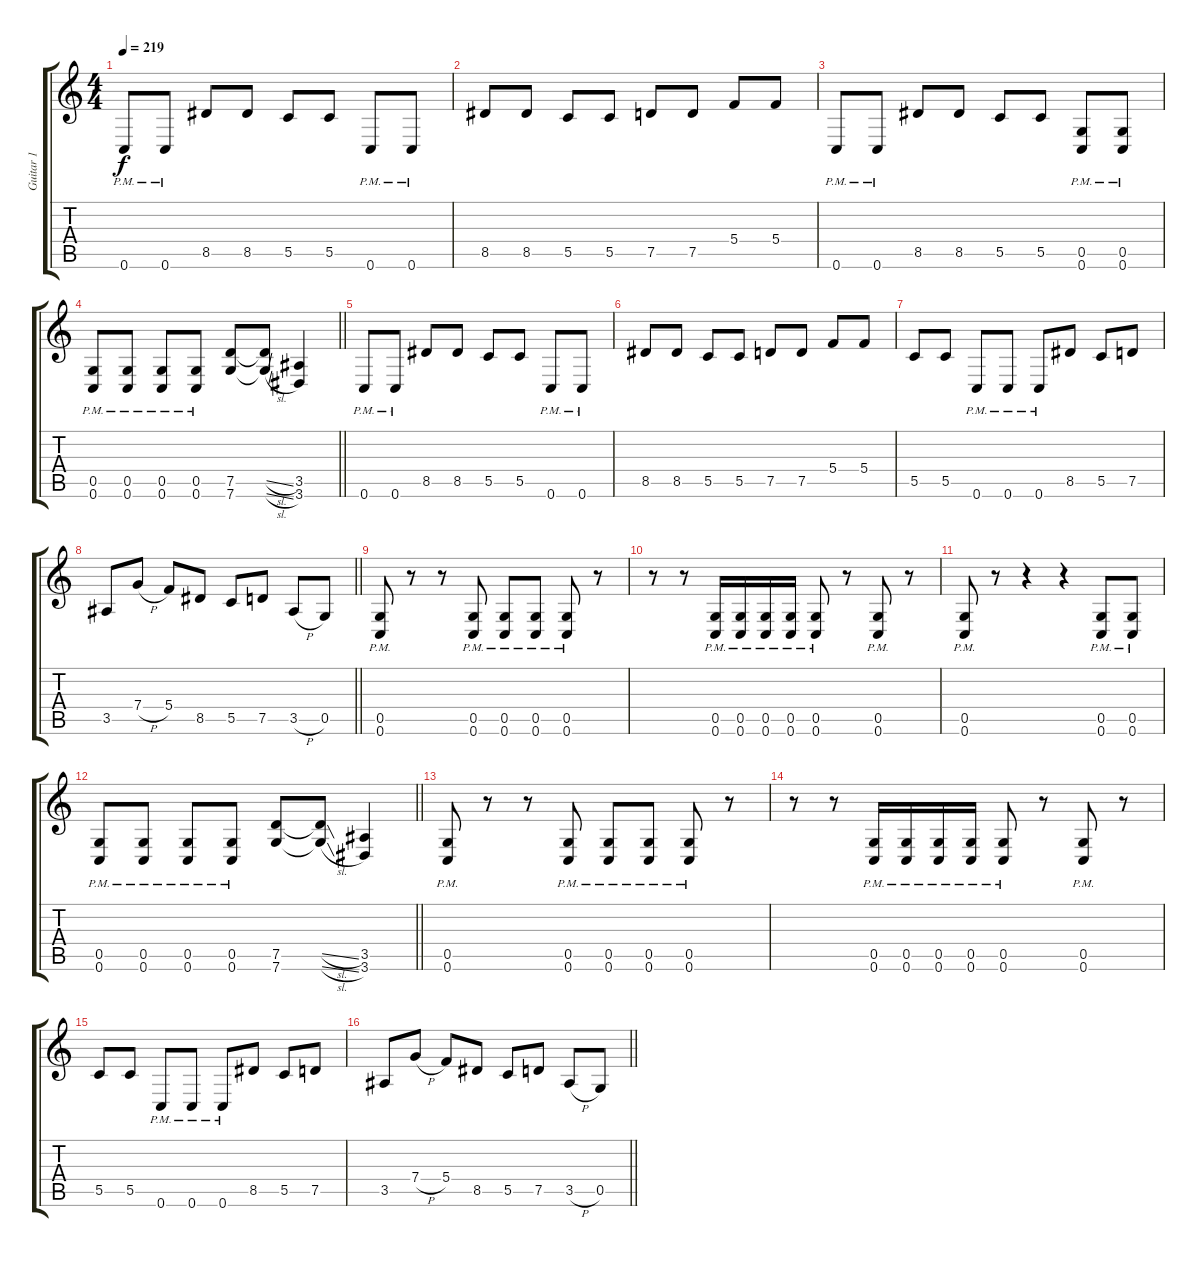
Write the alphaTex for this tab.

\track ("Guitar 1" "Guitar 1") {instrument distortionguitar}
\staff {score tabs}
\tuning (D4 A3 F3 C3 G2 C2) {hide}
\ts (4 4)
\section ("" "")
\tempo 219
\clef g2
\ks c
0.6{pm}.8{dy f} 0.6{pm}.8 8.5.8 8.5.8 5.5.8 5.5.8 0.6{pm}.8 0.6{pm}.8 |
8.5.8 8.5.8 5.5.8 5.5.8 7.5.8 7.5.8 5.4.8 5.4.8 |
0.6{pm}.8 0.6{pm}.8 8.5.8 8.5.8 5.5.8 5.5.8 (0.5{pm} 0.6{pm}).8 (0.5{pm} 0.6{pm}).8 |
\barLineRight lightlight
(0.5{pm} 0.6{pm}).8 (0.5{pm} 0.6{pm}).8 (0.5{pm} 0.6{pm}).8 (0.5{pm} 0.6{pm}).8 (7.5 7.6).8 (7.5{sl t} 7.6{sl t}).8 (3.5 3.6).4 |
0.6{pm}.8 0.6{pm}.8 8.5.8 8.5.8 5.5.8 5.5.8 0.6{pm}.8 0.6{pm}.8 |
8.5.8 8.5.8 5.5.8 5.5.8 7.5.8 7.5.8 5.4.8 5.4.8 |
5.5.8 5.5.8 0.6{pm}.8 0.6{pm}.8 0.6{pm}.8 8.5.8 5.5.8 7.5.8 |
\barLineRight lightlight
3.5.8 7.4{h}.8 5.4.8 8.5.8 5.5.8 7.5.8 3.5{h}.8 0.5.8 |
\section ("" "")
(0.5{pm} 0.6{pm}).8 r.8 r.8 (0.5{pm} 0.6{pm}).8 (0.5{pm} 0.6{pm}).8 (0.5{pm} 0.6{pm}).8 (0.5{pm} 0.6{pm}).8 r.8 |
r.8 r.8 (0.5{pm} 0.6{pm}).16 (0.5{pm} 0.6{pm}).16 (0.5{pm} 0.6{pm}).16 (0.5{pm} 0.6{pm}).16 (0.5{pm} 0.6{pm}).8 r.8 (0.5{pm} 0.6{pm}).8 r.8 |
(0.5{pm} 0.6{pm}).8 r.8 r.4 r.4 (0.5{pm} 0.6{pm}).8 (0.5{pm} 0.6{pm}).8 |
\barLineRight lightlight
(0.5{pm} 0.6{pm}).8 (0.5{pm} 0.6{pm}).8 (0.5{pm} 0.6{pm}).8 (0.5{pm} 0.6{pm}).8 (7.5 7.6).8 (7.5{sl t} 7.6{sl t}).8 (3.5 3.6).4 |
(0.5{pm} 0.6{pm}).8 r.8 r.8 (0.5{pm} 0.6{pm}).8 (0.5{pm} 0.6{pm}).8 (0.5{pm} 0.6{pm}).8 (0.5{pm} 0.6{pm}).8 r.8 |
r.8 r.8 (0.5{pm} 0.6{pm}).16 (0.5{pm} 0.6{pm}).16 (0.5{pm} 0.6{pm}).16 (0.5{pm} 0.6{pm}).16 (0.5{pm} 0.6{pm}).8 r.8 (0.5{pm} 0.6{pm}).8 r.8 |
5.5.8 5.5.8 0.6{pm}.8 0.6{pm}.8 0.6{pm}.8 8.5.8 5.5.8 7.5.8 |
\barLineRight lightlight
3.5.8 7.4{h}.8 5.4.8 8.5.8 5.5.8 7.5.8 3.5{h}.8 0.5.8
